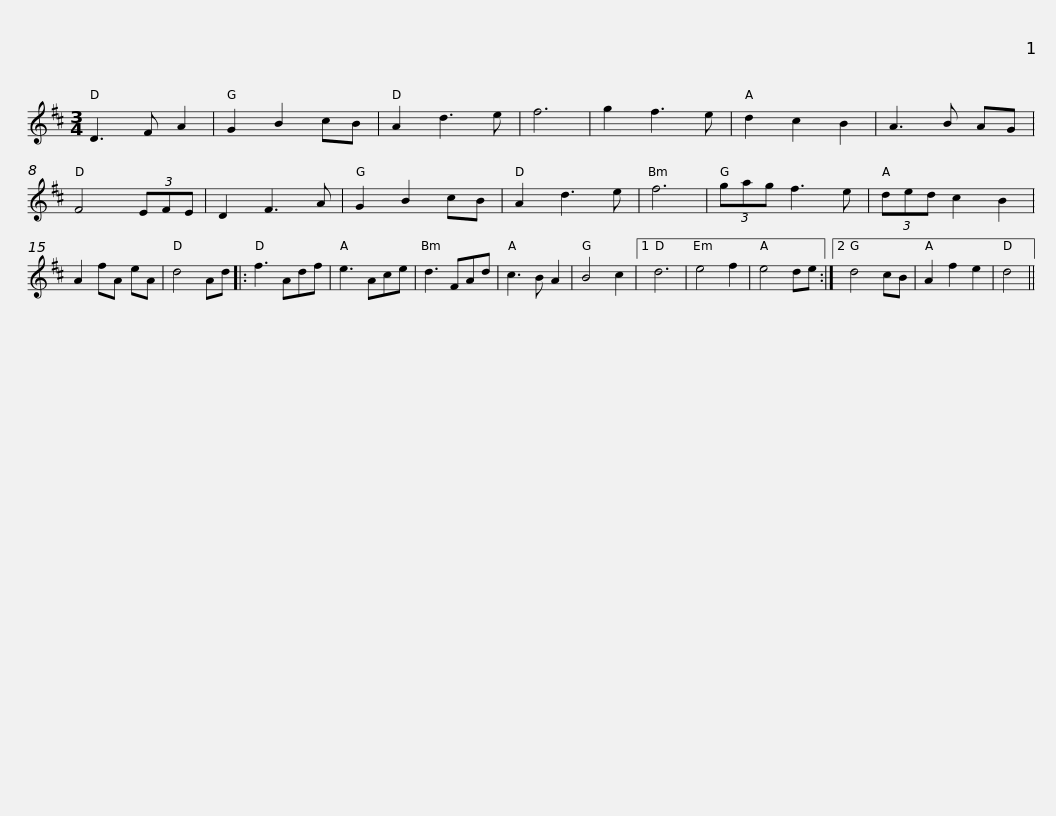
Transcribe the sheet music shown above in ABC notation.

X:1
L:1/8
M:3/4
I:linebreak $
K:D
V:1 treble
V:1
 D3 F A2 | G2 B2 cB | A2 d3 e | f6 | g2 f3 e | %5
 d2 c2 B2 | A3 B AG | F4 (3EFE | D2 F3 A | G2 B2 cB | %10
 A2 d3 e |$ f6 | (3gag f3 e | (3ded c2 B2 | A2 fA eA | %15
 d4 Ad |: f3 Adf | e3 Ace | d3 FAd | c3 B A2 | %20
 B4 c2 |1$ d6 | e4 f2 | e4 de :|2 d4 cB | %25
 A2 f2 e2 | d4 || %27
